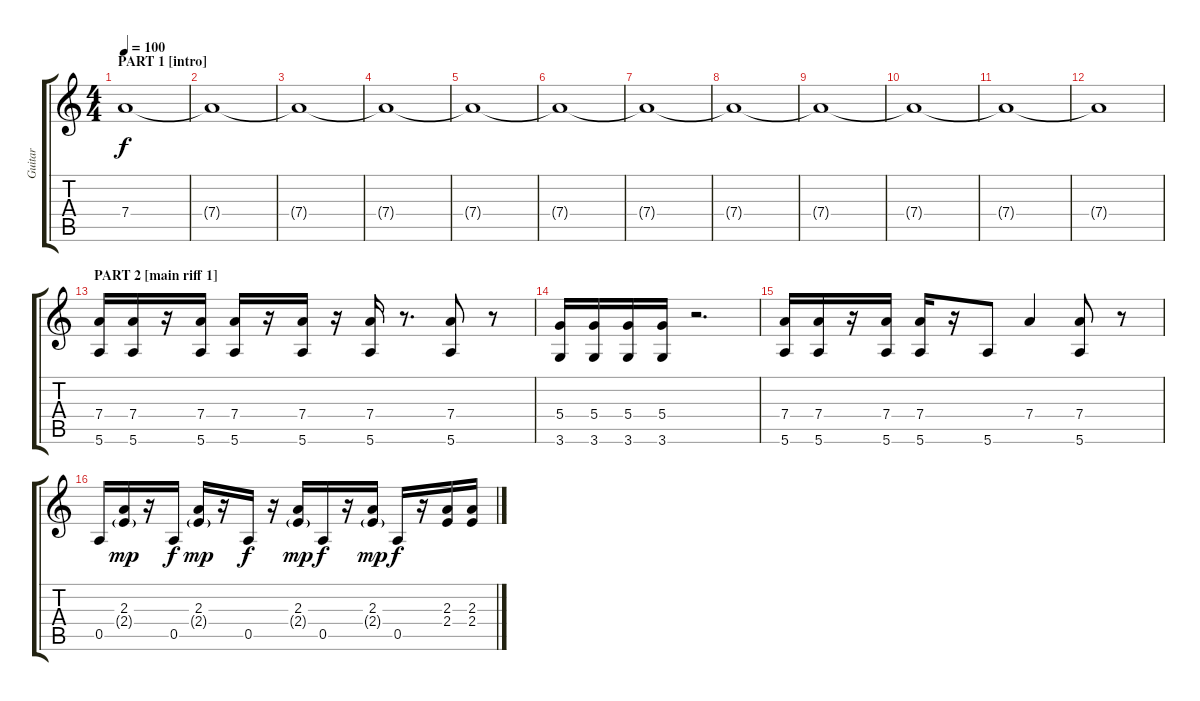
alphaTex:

\track ("Guitar" "Guitar") {instrument overdrivenguitar}
\staff {score tabs}
\tuning (E4 B3 G3 D3 A2 E2) {hide}
\ts (4 4)
\section ("" "PART 1 [intro]")
\tempo 100
\clef g2
\ks c
7.4.1{dy f instrument overdrivenguitar} |
7.4{t}.1 |
7.4{t}.1 |
7.4{t}.1 |
7.4{t}.1 |
7.4{t}.1 |
7.4{t}.1 |
7.4{t}.1 |
7.4{t}.1 |
7.4{t}.1 |
7.4{t}.1 |
7.4{t}.1 |
\section ("" "PART 2 [main riff 1]")
(7.4 5.6).16 (7.4 5.6).16 r.16 (7.4 5.6).16 (7.4 5.6).16 r.16 (7.4 5.6).16 r.16 (7.4 5.6).16 r.8{d} (7.4 5.6).8 r.8 |
(5.4 3.6).16 (5.4 3.6).16 (5.4 3.6).16 (5.4 3.6).16 r.2{d} |
(7.4 5.6).16 (7.4 5.6).16 r.16 (7.4 5.6).16 (7.4 5.6).16 r.16 5.6.8 7.4.4 (7.4 5.6).8 r.8 |
0.5.16 (2.3 2.4{g}).16{dy mp} r.16 0.5.16{dy f} (2.3 2.4{g}).16{dy mp} r.16 0.5.16{dy f} r.16 (2.3 2.4{g}).16{dy mp} 0.5.16{dy f} r.16 (2.3 2.4{g}).16{dy mp} 0.5.16{dy f} r.16 (2.3 2.4).16 (2.3 2.4).16
